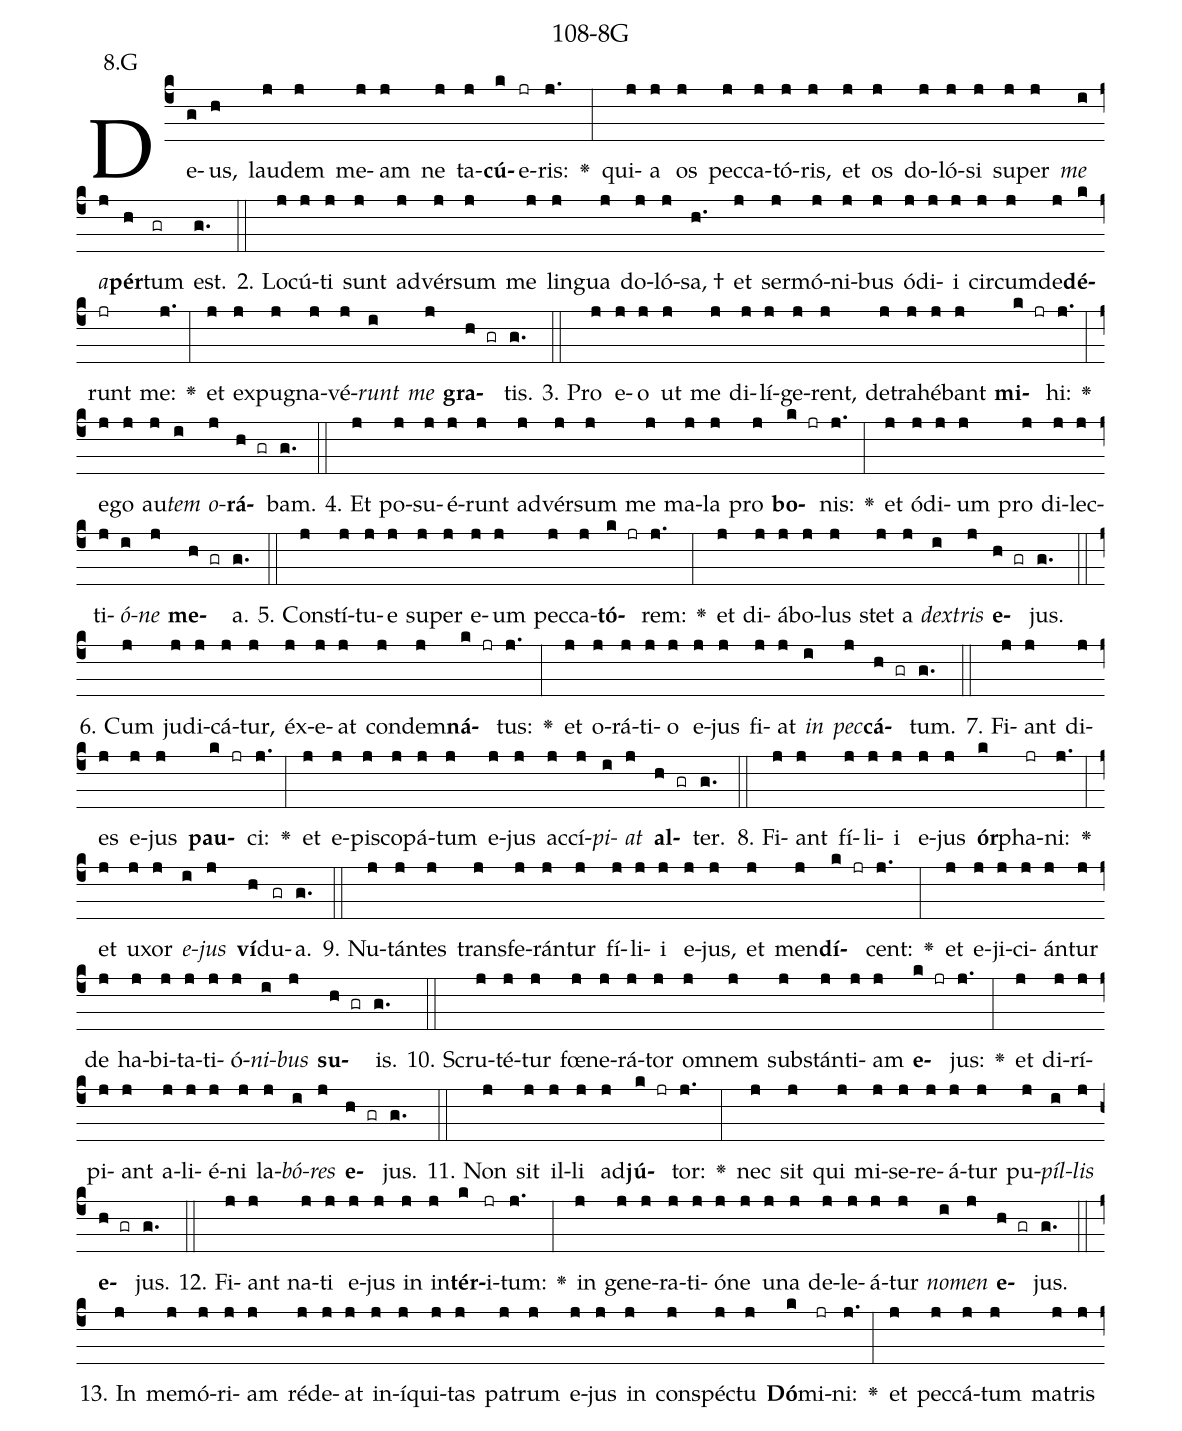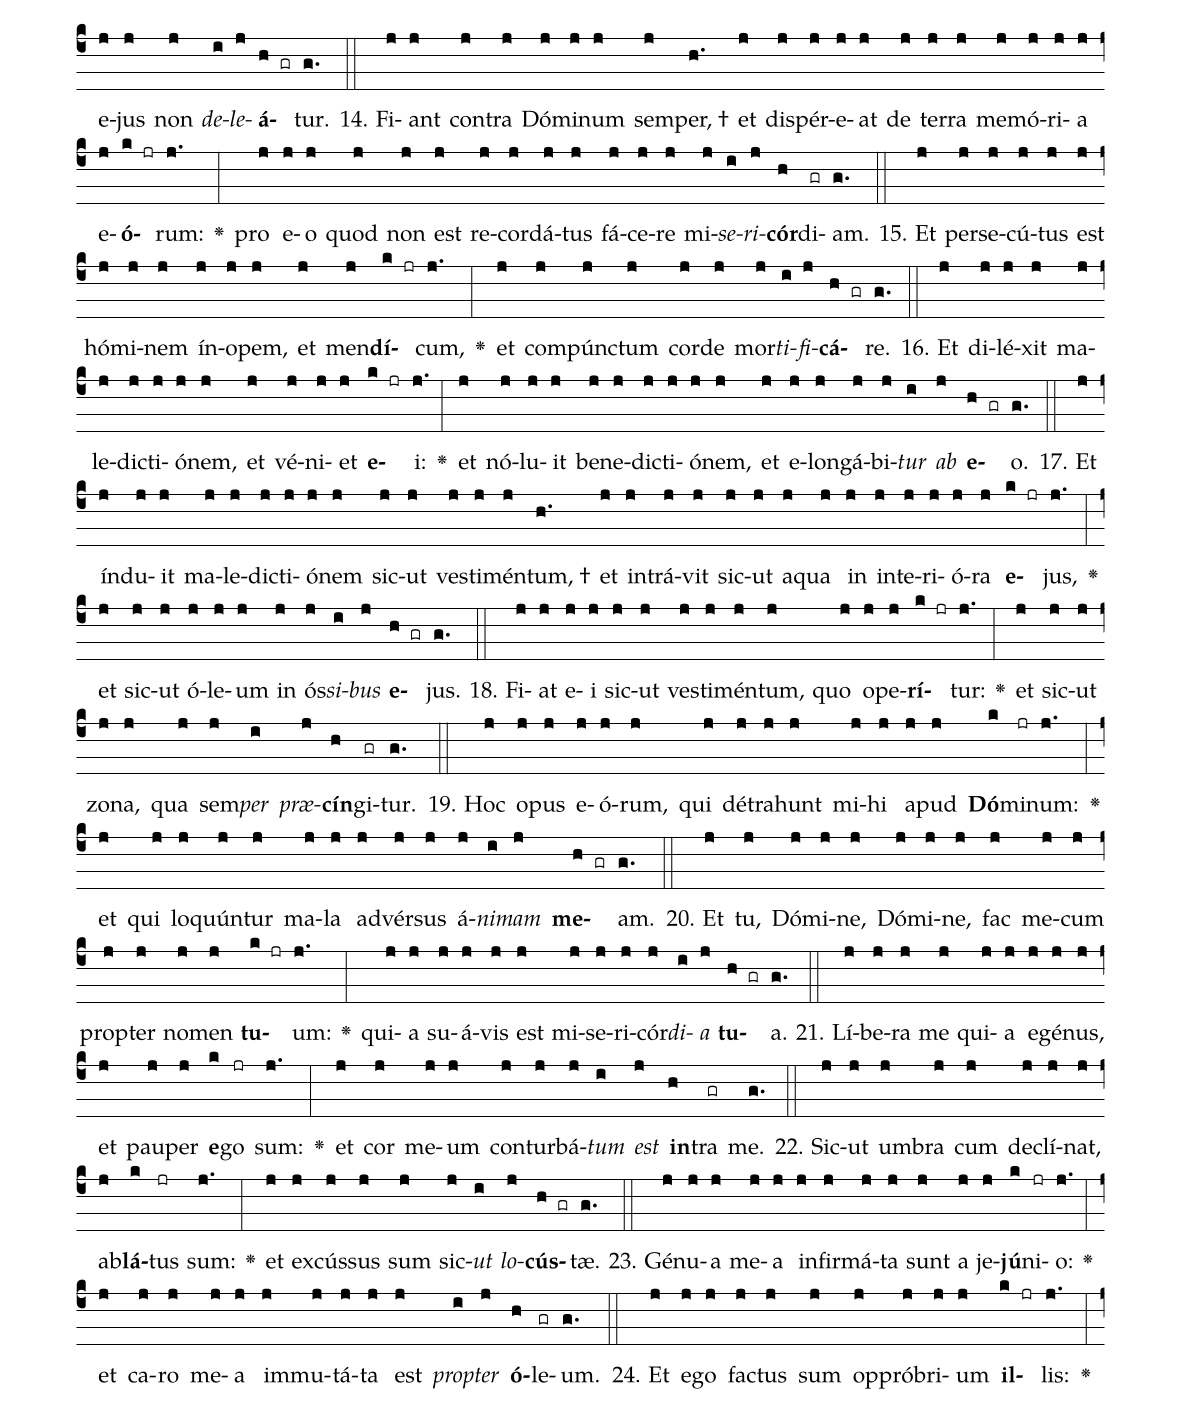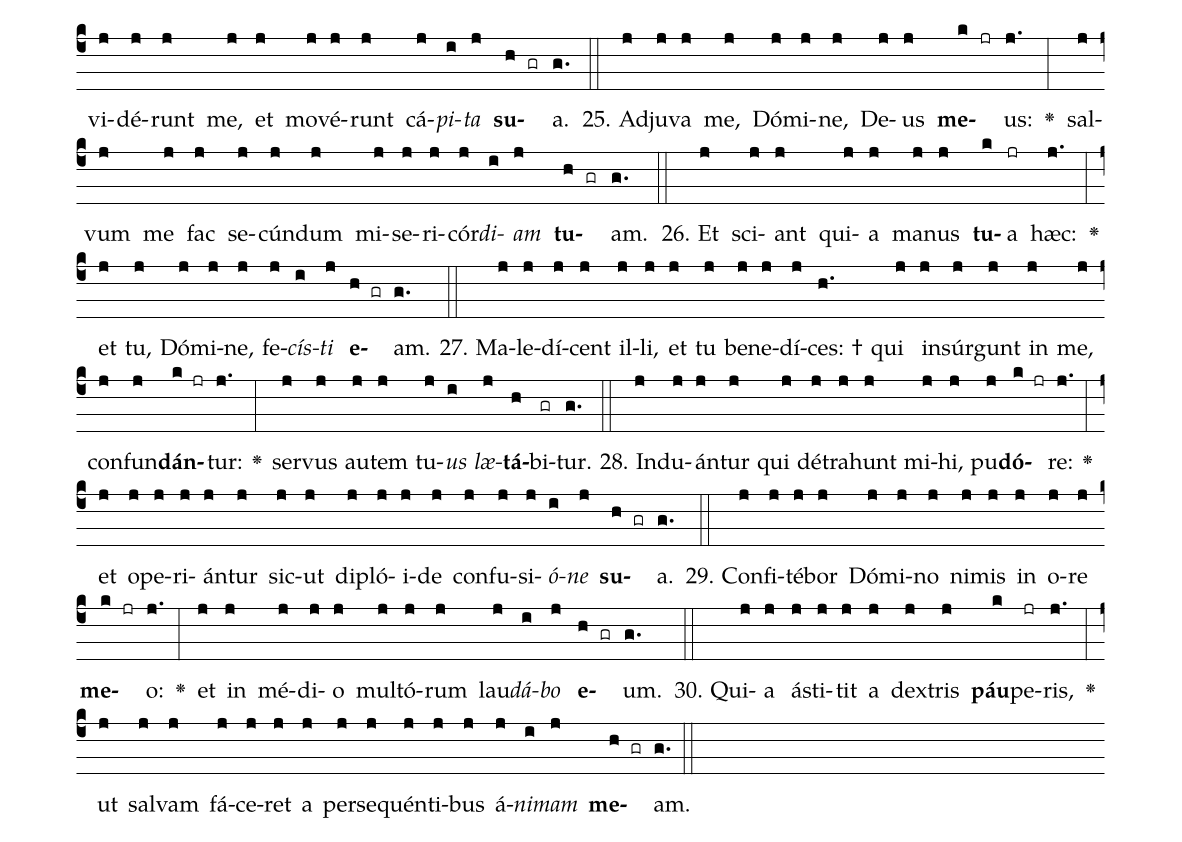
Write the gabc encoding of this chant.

name: 108-8G;
annotation: 8.G;
%%
(c4)De(g)us,(h) lau(j)dem(j) me(j)am(j) ne(j) ta(j)<b>cú</b>(k)e(jr)ris:(j.) <v>\greheightstar</v>(:) qui(j)a(j) os(j) pec(j)ca(j)tó(j)ris,(j) et(j) os(j) do(j)ló(j)si(j) su(j)per(j) <i>me</i>(i) <i>a</i>(j)<b>pér</b>(h)tum(gr) est.(g.) (::)
2. Lo(j)cú(j)ti(j) sunt(j) ad(j)vér(j)sum(j) me(j) lin(j)gua(j) do(j)ló(j)sa, †(h.) et(j) ser(j)mó(j)ni(j)bus(j) ó(j)di(j)i(j) cir(j)cum(j)de(j)<b>dé</b>(k)runt(jr) me:(j.) <v>\greheightstar</v>(:) et(j) ex(j)pu(j)gna(j)vé(j)<i>runt</i>(i) <i>me</i>(j) <b>gra</b>(h gr)tis.(g.) (::)
3. Pro(j) e(j)o(j) ut(j) me(j) di(j)lí(j)ge(j)rent,(j) de(j)tra(j)hé(j)bant(j) <b>mi</b>(k jr)hi:(j.) <v>\greheightstar</v>(:) e(j)go(j) au(j)<i>tem</i>(i) <i>o</i>(j)<b>rá</b>(h gr)bam.(g.) (::)
4. Et(j) po(j)su(j)é(j)runt(j) ad(j)vér(j)sum(j) me(j) ma(j)la(j) pro(j) <b>bo</b>(k jr)nis:(j.) <v>\greheightstar</v>(:) et(j) ó(j)di(j)um(j) pro(j) di(j)lec(j)ti(j)<i>ó</i>(i)<i>ne</i>(j) <b>me</b>(h gr)a.(g.) (::)
5. Con(j)stí(j)tu(j)e(j) su(j)per(j) e(j)um(j) pec(j)ca(j)<b>tó</b>(k jr)rem:(j.) <v>\greheightstar</v>(:) et(j) di(j)á(j)bo(j)lus(j) stet(j) a(j) <i>dex</i>(i)<i>tris</i>(j) <b>e</b>(h gr)jus.(g.) (::)
6. Cum(j) ju(j)di(j)cá(j)tur,(j) éx(j)e(j)at(j) con(j)dem(j)<b>ná</b>(k jr)tus:(j.) <v>\greheightstar</v>(:) et(j) o(j)rá(j)ti(j)o(j) e(j)jus(j) fi(j)at(j) <i>in</i>(i) <i>pec</i>(j)<b>cá</b>(h gr)tum.(g.) (::)
7. Fi(j)ant(j) di(j)es(j) e(j)jus(j) <b>pau</b>(k jr)ci:(j.) <v>\greheightstar</v>(:) et(j) e(j)pis(j)co(j)pá(j)tum(j) e(j)jus(j) ac(j)cí(j)<i>pi</i>(i)<i>at</i>(j) <b>al</b>(h gr)ter.(g.) (::)
8. Fi(j)ant(j) fí(j)li(j)i(j) e(j)jus(j) <b>ór</b>(k)pha(jr)ni:(j.) <v>\greheightstar</v>(:) et(j) u(j)xor(j) <i>e</i>(i)<i>jus</i>(j) <b>ví</b>(h)du(gr)a.(g.) (::)
9. Nu(j)tán(j)tes(j) trans(j)fe(j)rán(j)tur(j) fí(j)li(j)i(j) e(j)jus,(j) et(j) men(j)<b>dí</b>(k jr)cent:(j.) <v>\greheightstar</v>(:) et(j) e(j)ji(j)ci(j)án(j)tur(j) de(j) ha(j)bi(j)ta(j)ti(j)ó(j)<i>ni</i>(i)<i>bus</i>(j) <b>su</b>(h gr)is.(g.) (::)
10. Scru(j)té(j)tur(j) fœ(j)ne(j)rá(j)tor(j) om(j)nem(j) sub(j)stán(j)ti(j)am(j) <b>e</b>(k jr)jus:(j.) <v>\greheightstar</v>(:) et(j) di(j)rí(j)pi(j)ant(j) a(j)li(j)é(j)ni(j) la(j)<i>bó</i>(i)<i>res</i>(j) <b>e</b>(h gr)jus.(g.) (::)
11. Non(j) sit(j) il(j)li(j) ad(j)<b>jú</b>(k jr)tor:(j.) <v>\greheightstar</v>(:) nec(j) sit(j) qui(j) mi(j)se(j)re(j)á(j)tur(j) pu(j)<i>píl</i>(i)<i>lis</i>(j) <b>e</b>(h gr)jus.(g.) (::)
12. Fi(j)ant(j) na(j)ti(j) e(j)jus(j) in(j) in(j)<b>tér</b>(k)i(jr)tum:(j.) <v>\greheightstar</v>(:) in(j) ge(j)ne(j)ra(j)ti(j)ó(j)ne(j) u(j)na(j) de(j)le(j)á(j)tur(j) <i>no</i>(i)<i>men</i>(j) <b>e</b>(h gr)jus.(g.) (::)
13. In(j) me(j)mó(j)ri(j)am(j) réd(j)e(j)at(j) in(j)í(j)qui(j)tas(j) pa(j)trum(j) e(j)jus(j) in(j) con(j)spéc(j)tu(j) <b>Dó</b>(k)mi(jr)ni:(j.) <v>\greheightstar</v>(:) et(j) pec(j)cá(j)tum(j) ma(j)tris(j) e(j)jus(j) non(j) <i>de</i>(i)<i>le</i>(j)<b>á</b>(h gr)tur.(g.) (::)
14. Fi(j)ant(j) con(j)tra(j) Dó(j)mi(j)num(j) sem(j)per, †(h.) et(j) dis(j)pér(j)e(j)at(j) de(j) ter(j)ra(j) me(j)mó(j)ri(j)a(j) e(j)<b>ó</b>(k jr)rum:(j.) <v>\greheightstar</v>(:) pro(j) e(j)o(j) quod(j) non(j) est(j) re(j)cor(j)dá(j)tus(j) fá(j)ce(j)re(j) mi(j)<i>se</i>(i)<i>ri</i>(j)<b>cór</b>(h)di(gr)am.(g.) (::)
15. Et(j) per(j)se(j)cú(j)tus(j) est(j) hó(j)mi(j)nem(j) ín(j)o(j)pem,(j) et(j) men(j)<b>dí</b>(k jr)cum,(j.) <v>\greheightstar</v>(:) et(j) com(j)púnc(j)tum(j) cor(j)de(j) mor(j)<i>ti</i>(i)<i>fi</i>(j)<b>cá</b>(h gr)re.(g.) (::)
16. Et(j) di(j)lé(j)xit(j) ma(j)le(j)dic(j)ti(j)ó(j)nem,(j) et(j) vé(j)ni(j)et(j) <b>e</b>(k jr)i:(j.) <v>\greheightstar</v>(:) et(j) nó(j)lu(j)it(j) be(j)ne(j)dic(j)ti(j)ó(j)nem,(j) et(j) e(j)lon(j)gá(j)bi(j)<i>tur</i>(i) <i>ab</i>(j) <b>e</b>(h gr)o.(g.) (::)
17. Et(j) índ(j)u(j)it(j) ma(j)le(j)dic(j)ti(j)ó(j)nem(j) sic(j)ut(j) ves(j)ti(j)mén(j)tum, †(h.) et(j) in(j)trá(j)vit(j) sic(j)ut(j) a(j)qua(j) in(j) in(j)te(j)ri(j)ó(j)ra(j) <b>e</b>(k jr)jus,(j.) <v>\greheightstar</v>(:) et(j) sic(j)ut(j) ó(j)le(j)um(j) in(j) ós(j)<i>si</i>(i)<i>bus</i>(j) <b>e</b>(h gr)jus.(g.) (::)
18. Fi(j)at(j) e(j)i(j) sic(j)ut(j) ves(j)ti(j)mén(j)tum,(j) quo(j) o(j)pe(j)<b>rí</b>(k jr)tur:(j.) <v>\greheightstar</v>(:) et(j) sic(j)ut(j) zo(j)na,(j) qua(j) sem(j)<i>per</i>(i) <i>præ</i>(j)<b>cín</b>(h)gi(gr)tur.(g.) (::)
19. Hoc(j) o(j)pus(j) e(j)ó(j)rum,(j) qui(j) dé(j)tra(j)hunt(j) mi(j)hi(j) a(j)pud(j) <b>Dó</b>(k)mi(jr)num:(j.) <v>\greheightstar</v>(:) et(j) qui(j) lo(j)quún(j)tur(j) ma(j)la(j) ad(j)vér(j)sus(j) á(j)<i>ni</i>(i)<i>mam</i>(j) <b>me</b>(h gr)am.(g.) (::)
20. Et(j) tu,(j) Dó(j)mi(j)ne,(j) Dó(j)mi(j)ne,(j) fac(j) me(j)cum(j) prop(j)ter(j) no(j)men(j) <b>tu</b>(k jr)um:(j.) <v>\greheightstar</v>(:) qui(j)a(j) su(j)á(j)vis(j) est(j) mi(j)se(j)ri(j)cór(j)<i>di</i>(i)<i>a</i>(j) <b>tu</b>(h gr)a.(g.) (::)
21. Lí(j)be(j)ra(j) me(j) qui(j)a(j) e(j)gé(j)nus,(j) et(j) pau(j)per(j) <b>e</b>(k)go(jr) sum:(j.) <v>\greheightstar</v>(:) et(j) cor(j) me(j)um(j) con(j)tur(j)bá(j)<i>tum</i>(i) <i>est</i>(j) <b>in</b>(h)tra(gr) me.(g.) (::)
22. Sic(j)ut(j) um(j)bra(j) cum(j) de(j)clí(j)nat,(j) ab(j)<b>lá</b>(k)tus(jr) sum:(j.) <v>\greheightstar</v>(:) et(j) ex(j)cús(j)sus(j) sum(j) sic(j)<i>ut</i>(i) <i>lo</i>(j)<b>cús</b>(h gr)tæ.(g.) (::)
23. Gé(j)nu(j)a(j) me(j)a(j) in(j)fir(j)má(j)ta(j) sunt(j) a(j) je(j)<b>jú</b>(k)ni(jr)o:(j.) <v>\greheightstar</v>(:) et(j) ca(j)ro(j) me(j)a(j) im(j)mu(j)tá(j)ta(j) est(j) <i>prop</i>(i)<i>ter</i>(j) <b>ó</b>(h)le(gr)um.(g.) (::)
24. Et(j) e(j)go(j) fac(j)tus(j) sum(j) op(j)pró(j)bri(j)um(j) <b>il</b>(k jr)lis:(j.) <v>\greheightstar</v>(:) vi(j)dé(j)runt(j) me,(j) et(j) mo(j)vé(j)runt(j) cá(j)<i>pi</i>(i)<i>ta</i>(j) <b>su</b>(h gr)a.(g.) (::)
25. Ad(j)ju(j)va(j) me,(j) Dó(j)mi(j)ne,(j) De(j)us(j) <b>me</b>(k jr)us:(j.) <v>\greheightstar</v>(:) sal(j)vum(j) me(j) fac(j) se(j)cún(j)dum(j) mi(j)se(j)ri(j)cór(j)<i>di</i>(i)<i>am</i>(j) <b>tu</b>(h gr)am.(g.) (::)
26. Et(j) sci(j)ant(j) qui(j)a(j) ma(j)nus(j) <b>tu</b>(k)a(jr) hæc:(j.) <v>\greheightstar</v>(:) et(j) tu,(j) Dó(j)mi(j)ne,(j) fe(j)<i>cís</i>(i)<i>ti</i>(j) <b>e</b>(h gr)am.(g.) (::)
27. Ma(j)le(j)dí(j)cent(j) il(j)li,(j) et(j) tu(j) be(j)ne(j)dí(j)ces: †(h.) qui(j) in(j)súr(j)gunt(j) in(j) me,(j) con(j)fun(j)<b>dán</b>(k jr)tur:(j.) <v>\greheightstar</v>(:) ser(j)vus(j) au(j)tem(j) tu(j)<i>us</i>(i) <i>læ</i>(j)<b>tá</b>(h)bi(gr)tur.(g.) (::)
28. Ind(j)u(j)án(j)tur(j) qui(j) dé(j)tra(j)hunt(j) mi(j)hi,(j) pu(j)<b>dó</b>(k jr)re:(j.) <v>\greheightstar</v>(:) et(j) o(j)pe(j)ri(j)án(j)tur(j) sic(j)ut(j) di(j)pló(j)i(j)de(j) con(j)fu(j)si(j)<i>ó</i>(i)<i>ne</i>(j) <b>su</b>(h gr)a.(g.) (::)
29. Con(j)fi(j)té(j)bor(j) Dó(j)mi(j)no(j) ni(j)mis(j) in(j) o(j)re(j) <b>me</b>(k jr)o:(j.) <v>\greheightstar</v>(:) et(j) in(j) mé(j)di(j)o(j) mul(j)tó(j)rum(j) lau(j)<i>dá</i>(i)<i>bo</i>(j) <b>e</b>(h gr)um.(g.) (::)
30. Qui(j)a(j) á(j)sti(j)tit(j) a(j) dex(j)tris(j) <b>páu</b>(k)pe(jr)ris,(j.) <v>\greheightstar</v>(:) ut(j) sal(j)vam(j) fá(j)ce(j)ret(j) a(j) per(j)se(j)quén(j)ti(j)bus(j) á(j)<i>ni</i>(i)<i>mam</i>(j) <b>me</b>(h gr)am.(g.) (::)
